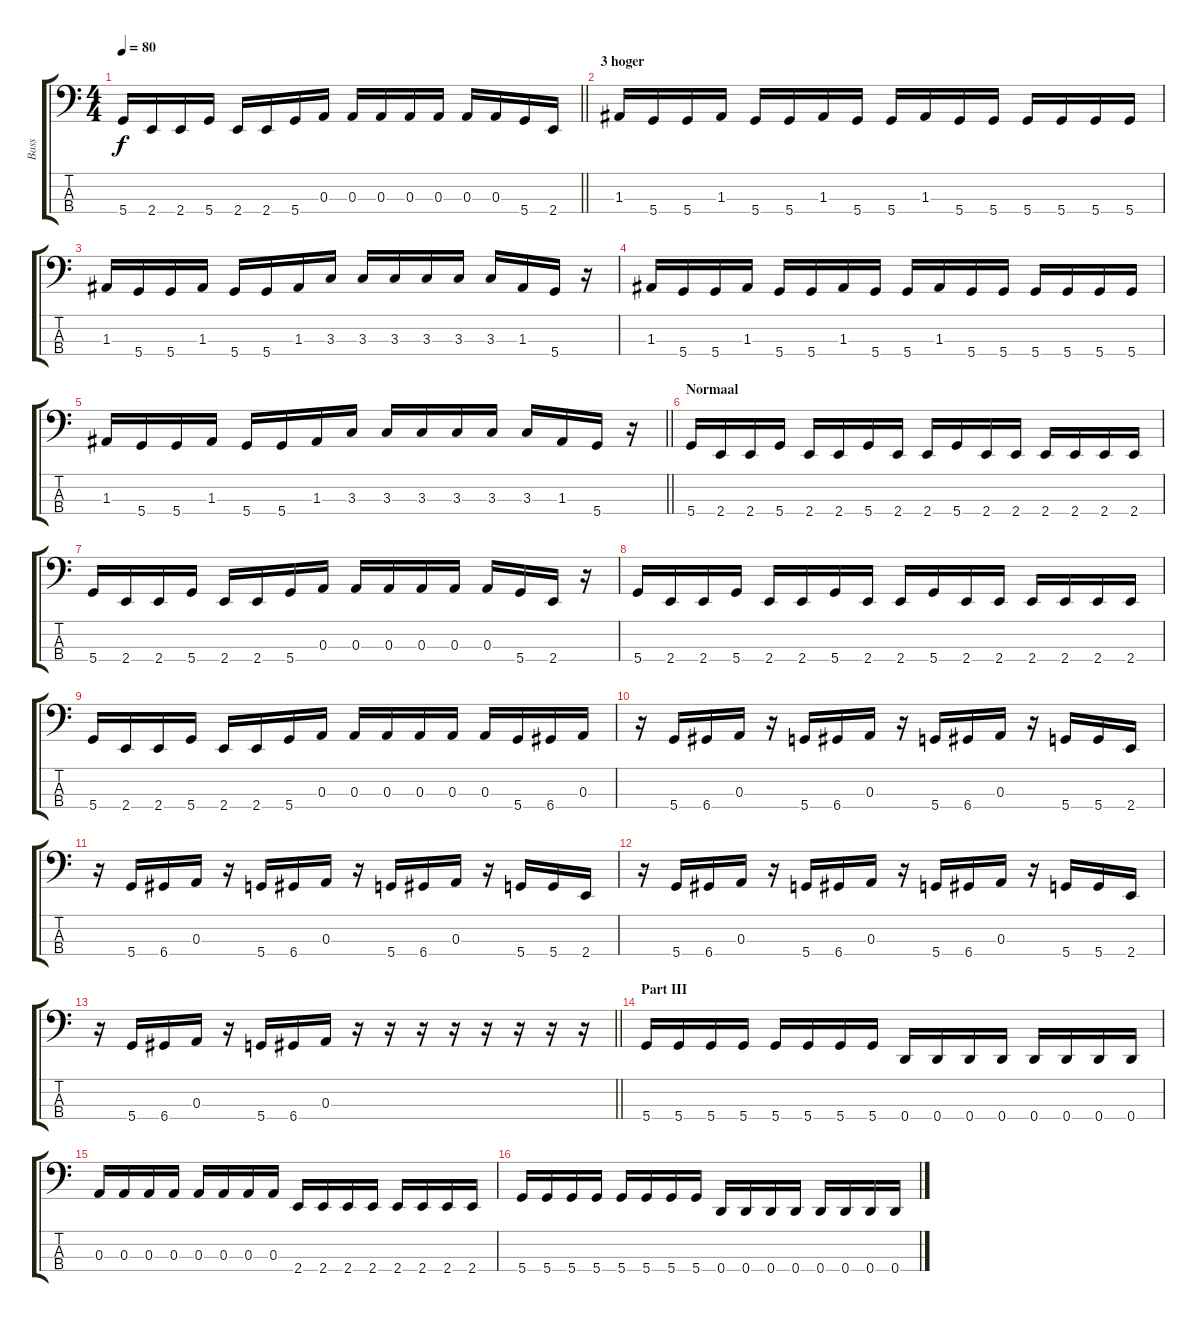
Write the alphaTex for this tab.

\track ("Bass" "Bass") {instrument electricbasspick}
\staff {score tabs}
\tuning (G2 D2 A1 D1) {hide}
\ts (4 4)
\tempo 80
\clef f4
\barLineRight lightlight
\ks c
5.4.16{dy f} 2.4.16 2.4.16 5.4.16 2.4.16 2.4.16 5.4.16 0.3.16 0.3.16 0.3.16 0.3.16 0.3.16 0.3.16 0.3.16 5.4.16 2.4.16 |
\section ("" "3 hoger")
1.3.16 5.4.16 5.4.16 1.3.16 5.4.16 5.4.16 1.3.16 5.4.16 5.4.16 1.3.16 5.4.16 5.4.16 5.4.16 5.4.16 5.4.16 5.4.16 |
1.3.16 5.4.16 5.4.16 1.3.16 5.4.16 5.4.16 1.3.16 3.3.16 3.3.16 3.3.16 3.3.16 3.3.16 3.3.16 1.3.16 5.4.16 r.16 |
1.3.16 5.4.16 5.4.16 1.3.16 5.4.16 5.4.16 1.3.16 5.4.16 5.4.16 1.3.16 5.4.16 5.4.16 5.4.16 5.4.16 5.4.16 5.4.16 |
\barLineRight lightlight
1.3.16 5.4.16 5.4.16 1.3.16 5.4.16 5.4.16 1.3.16 3.3.16 3.3.16 3.3.16 3.3.16 3.3.16 3.3.16 1.3.16 5.4.16 r.16 |
\section ("" "Normaal")
5.4.16 2.4.16 2.4.16 5.4.16 2.4.16 2.4.16 5.4.16 2.4.16 2.4.16 5.4.16 2.4.16 2.4.16 2.4.16 2.4.16 2.4.16 2.4.16 |
5.4.16 2.4.16 2.4.16 5.4.16 2.4.16 2.4.16 5.4.16 0.3.16 0.3.16 0.3.16 0.3.16 0.3.16 0.3.16 5.4.16 2.4.16 r.16 |
5.4.16 2.4.16 2.4.16 5.4.16 2.4.16 2.4.16 5.4.16 2.4.16 2.4.16 5.4.16 2.4.16 2.4.16 2.4.16 2.4.16 2.4.16 2.4.16 |
5.4.16 2.4.16 2.4.16 5.4.16 2.4.16 2.4.16 5.4.16 0.3.16 0.3.16 0.3.16 0.3.16 0.3.16 0.3.16 5.4.16 6.4.16 0.3.16 |
r.16 5.4.16 6.4.16 0.3.16 r.16 5.4.16 6.4.16 0.3.16 r.16 5.4.16 6.4.16 0.3.16 r.16 5.4.16 5.4.16 2.4.16 |
r.16 5.4.16 6.4.16 0.3.16 r.16 5.4.16 6.4.16 0.3.16 r.16 5.4.16 6.4.16 0.3.16 r.16 5.4.16 5.4.16 2.4.16 |
r.16 5.4.16 6.4.16 0.3.16 r.16 5.4.16 6.4.16 0.3.16 r.16 5.4.16 6.4.16 0.3.16 r.16 5.4.16 5.4.16 2.4.16 |
\barLineRight lightlight
r.16 5.4.16 6.4.16 0.3.16 r.16 5.4.16 6.4.16 0.3.16 r.16 r.16 r.16 r.16 r.16 r.16 r.16 r.16 |
\section ("" "Part III")
5.4.16 5.4.16 5.4.16 5.4.16 5.4.16 5.4.16 5.4.16 5.4.16 0.4.16 0.4.16 0.4.16 0.4.16 0.4.16 0.4.16 0.4.16 0.4.16 |
0.3.16 0.3.16 0.3.16 0.3.16 0.3.16 0.3.16 0.3.16 0.3.16 2.4.16 2.4.16 2.4.16 2.4.16 2.4.16 2.4.16 2.4.16 2.4.16 |
5.4.16 5.4.16 5.4.16 5.4.16 5.4.16 5.4.16 5.4.16 5.4.16 0.4.16 0.4.16 0.4.16 0.4.16 0.4.16 0.4.16 0.4.16 0.4.16
